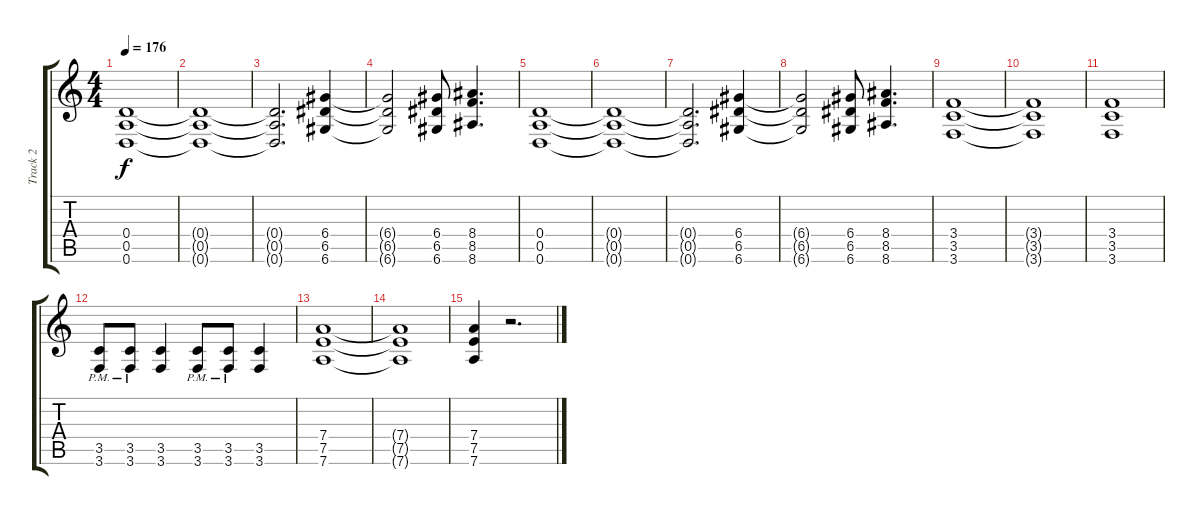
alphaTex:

\track ("Track 2" "Track 2") {instrument distortionguitar}
\staff {score tabs}
\tuning (E4 B3 G3 D3 A2 D2) {hide}
\ts (4 4)
\tempo 176
\clef g2
\ks c
(0.4 0.5 0.6).1{dy f} |
(0.4{t} 0.5{t} 0.6{t}).1 |
(0.4{t} 0.5{t} 0.6{t}).2{d} (6.4 6.5 6.6).4 |
(6.4{t} 6.5{t} 6.6{t}).2 (6.4 6.5 6.6).8 (8.4 8.5 8.6).4{d} |
(0.4 0.5 0.6).1 |
(0.4{t} 0.5{t} 0.6{t}).1 |
(0.4{t} 0.5{t} 0.6{t}).2{d} (6.4 6.5 6.6).4 |
(6.4{t} 6.5{t} 6.6{t}).2 (6.4 6.5 6.6).8 (8.4 8.5 8.6).4{d} |
(3.4 3.5 3.6).1 |
(3.4{t} 3.5{t} 3.6{t}).1 |
(3.4 3.5 3.6).1 |
(3.5{pm} 3.6{pm}).8 (3.5{pm} 3.6{pm}).8 (3.5 3.6).4 (3.5{pm} 3.6{pm}).8 (3.5{pm} 3.6{pm}).8 (3.5 3.6).4 |
(7.4 7.5 7.6).1 |
(7.4{t} 7.5{t} 7.6{t}).1 |
(7.4 7.5 7.6).4 r.2{d}
